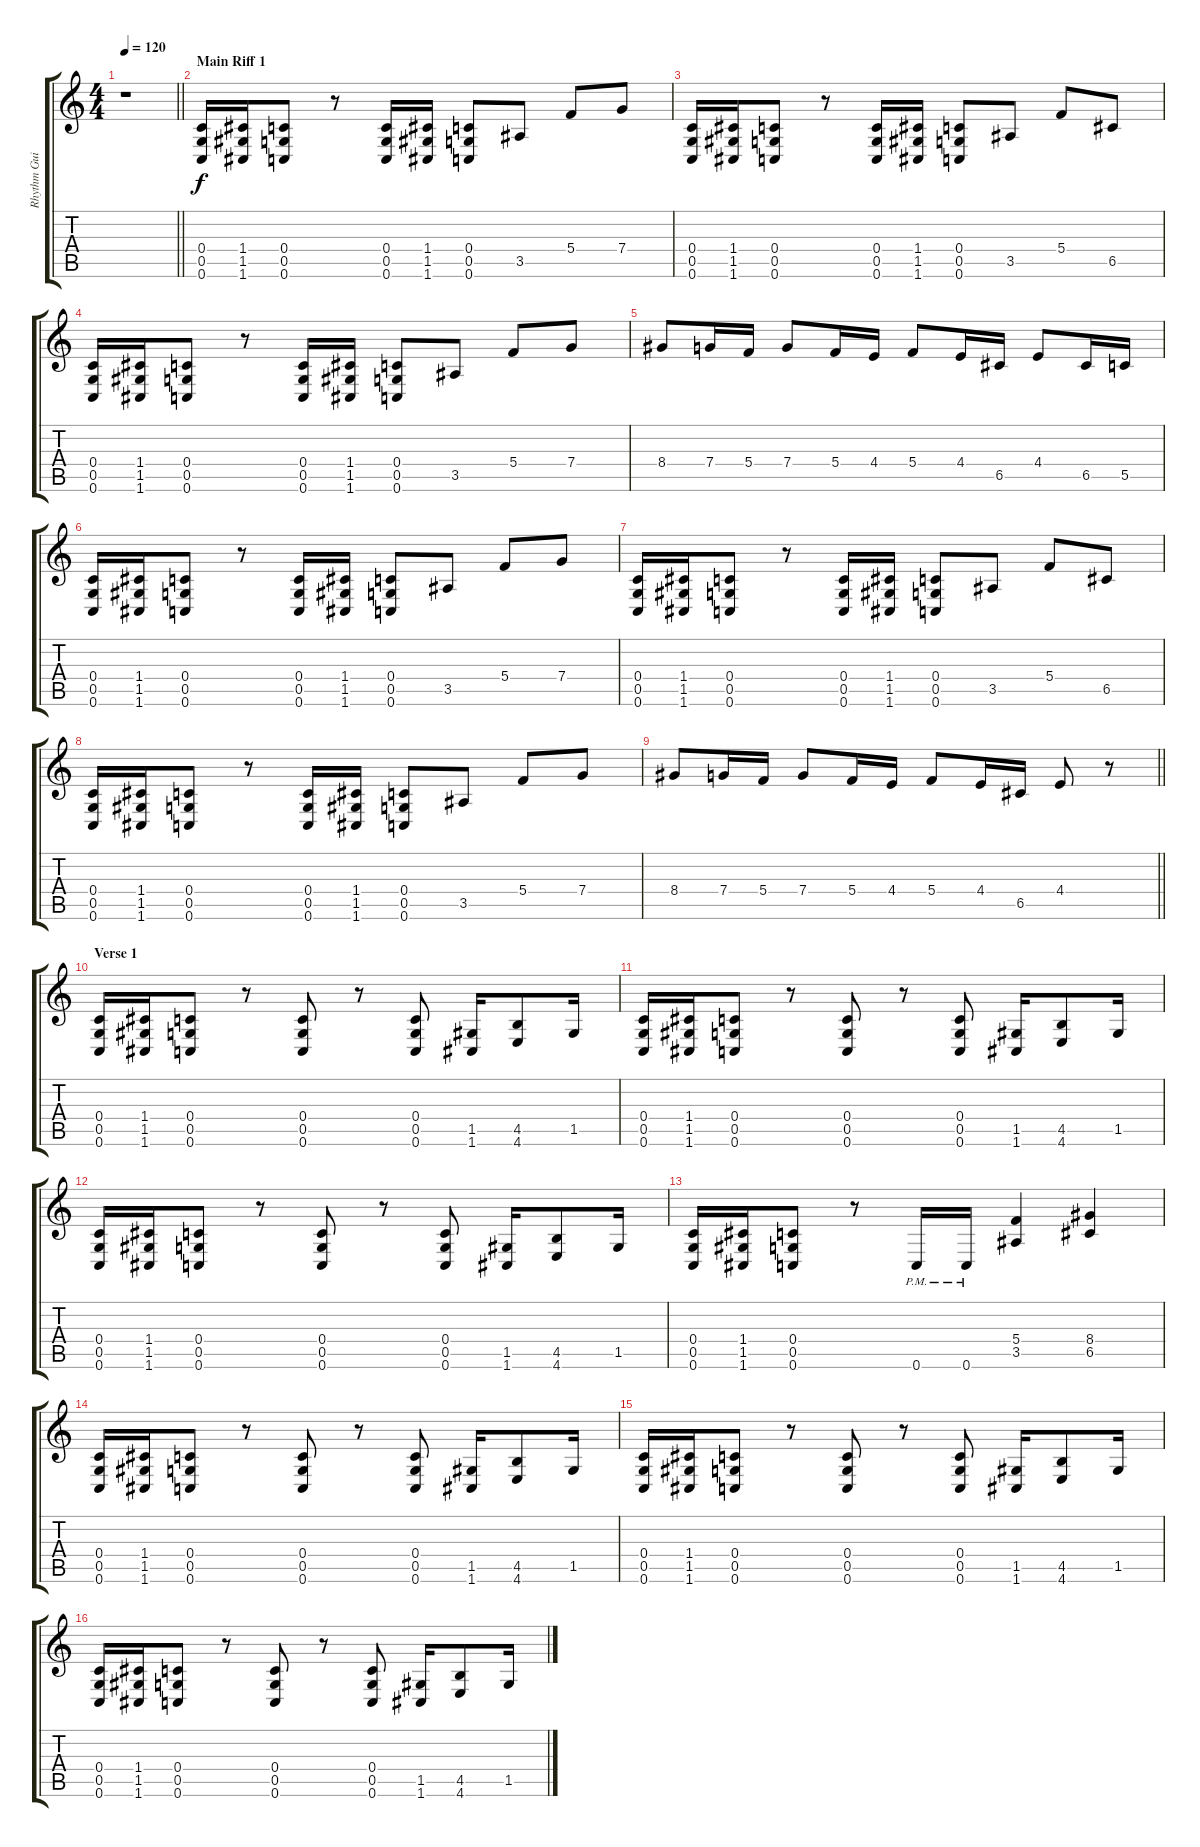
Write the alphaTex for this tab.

\track ("Rhythm Guitar" "Rhythm Gui") {instrument distortionguitar}
\staff {score tabs}
\tuning (D4 A3 F3 C3 G2 C2) {hide}
\ts (4 4)
\tempo 120
\clef g2
\barLineRight lightlight
\ks c
r.1{dy f} |
\section ("" "Main Riff 1")
(0.4 0.5 0.6).16 (1.4 1.5 1.6).16 (0.4 0.5 0.6).8 r.8 (0.4 0.5 0.6).16 (1.4 1.5 1.6).16 (0.4 0.5 0.6).8 3.5.8 5.4.8 7.4.8 |
(0.4 0.5 0.6).16 (1.4 1.5 1.6).16 (0.4 0.5 0.6).8 r.8 (0.4 0.5 0.6).16 (1.4 1.5 1.6).16 (0.4 0.5 0.6).8 3.5.8 5.4.8 6.5.8 |
(0.4 0.5 0.6).16 (1.4 1.5 1.6).16 (0.4 0.5 0.6).8 r.8 (0.4 0.5 0.6).16 (1.4 1.5 1.6).16 (0.4 0.5 0.6).8 3.5.8 5.4.8 7.4.8 |
8.4.8 7.4.16 5.4.16 7.4.8 5.4.16 4.4.16 5.4.8 4.4.16 6.5.16 4.4.8 6.5.16 5.5.16 |
(0.4 0.5 0.6).16 (1.4 1.5 1.6).16 (0.4 0.5 0.6).8 r.8 (0.4 0.5 0.6).16 (1.4 1.5 1.6).16 (0.4 0.5 0.6).8 3.5.8 5.4.8 7.4.8 |
(0.4 0.5 0.6).16 (1.4 1.5 1.6).16 (0.4 0.5 0.6).8 r.8 (0.4 0.5 0.6).16 (1.4 1.5 1.6).16 (0.4 0.5 0.6).8 3.5.8 5.4.8 6.5.8 |
(0.4 0.5 0.6).16 (1.4 1.5 1.6).16 (0.4 0.5 0.6).8 r.8 (0.4 0.5 0.6).16 (1.4 1.5 1.6).16 (0.4 0.5 0.6).8 3.5.8 5.4.8 7.4.8 |
\barLineRight lightlight
8.4.8 7.4.16 5.4.16 7.4.8 5.4.16 4.4.16 5.4.8 4.4.16 6.5.16 4.4.8 r.8 |
\section ("" "Verse 1")
(0.4 0.5 0.6).16 (1.4 1.5 1.6).16 (0.4 0.5 0.6).8 r.8 (0.4 0.5 0.6).8 r.8 (0.4 0.5 0.6).8 (1.5 1.6).16 (4.5 4.6).8 1.5.16 |
(0.4 0.5 0.6).16 (1.4 1.5 1.6).16 (0.4 0.5 0.6).8 r.8 (0.4 0.5 0.6).8 r.8 (0.4 0.5 0.6).8 (1.5 1.6).16 (4.5 4.6).8 1.5.16 |
(0.4 0.5 0.6).16 (1.4 1.5 1.6).16 (0.4 0.5 0.6).8 r.8 (0.4 0.5 0.6).8 r.8 (0.4 0.5 0.6).8 (1.5 1.6).16 (4.5 4.6).8 1.5.16 |
(0.4 0.5 0.6).16 (1.4 1.5 1.6).16 (0.4 0.5 0.6).8 r.8 0.6{pm}.16 0.6{pm}.16 (5.4 3.5).4 (8.4 6.5).4 |
(0.4 0.5 0.6).16 (1.4 1.5 1.6).16 (0.4 0.5 0.6).8 r.8 (0.4 0.5 0.6).8 r.8 (0.4 0.5 0.6).8 (1.5 1.6).16 (4.5 4.6).8 1.5.16 |
(0.4 0.5 0.6).16 (1.4 1.5 1.6).16 (0.4 0.5 0.6).8 r.8 (0.4 0.5 0.6).8 r.8 (0.4 0.5 0.6).8 (1.5 1.6).16 (4.5 4.6).8 1.5.16 |
(0.4 0.5 0.6).16 (1.4 1.5 1.6).16 (0.4 0.5 0.6).8 r.8 (0.4 0.5 0.6).8 r.8 (0.4 0.5 0.6).8 (1.5 1.6).16 (4.5 4.6).8 1.5.16
